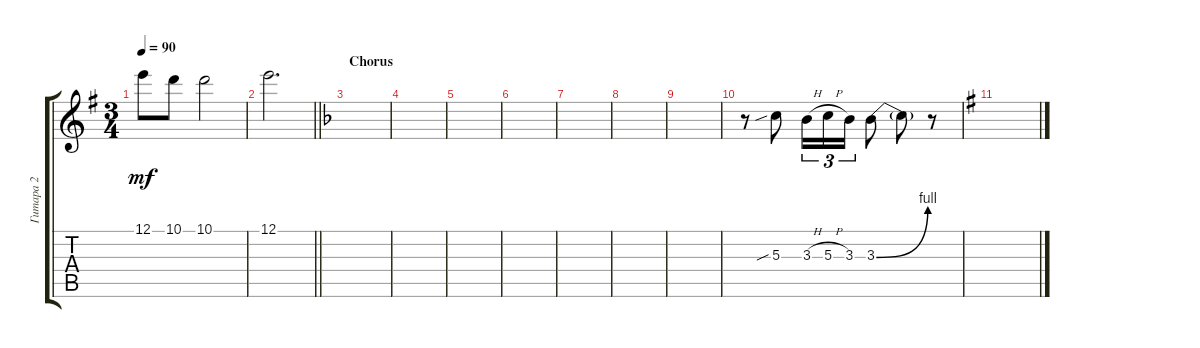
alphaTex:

\track ("Гитара 2" "Гитара 2") {instrument acousticguitarsteel}
\staff {score tabs}
\tuning (E4 B3 G3 D3 A2 E2) {hide}
\ts (3 4)
\tempo 90
\clef g2
\ks eminor
12.1.8{dy mf} 10.1.8 10.1.2 |
\barLineRight lightlight
12.1.2{d} |
\section ("" "Chorus")
\ks dminor
|
|
|
|
|
|
|
r.8 5.3{sib}.8 3.3{h}.16{tu (3 2)} 5.3{h}.16{tu (3 2)} 3.3.16{tu (3 2)} 3.3{be (bend 0 0 60 4)}.8 3.3{t}.8 r.8 |
\ks eminor
